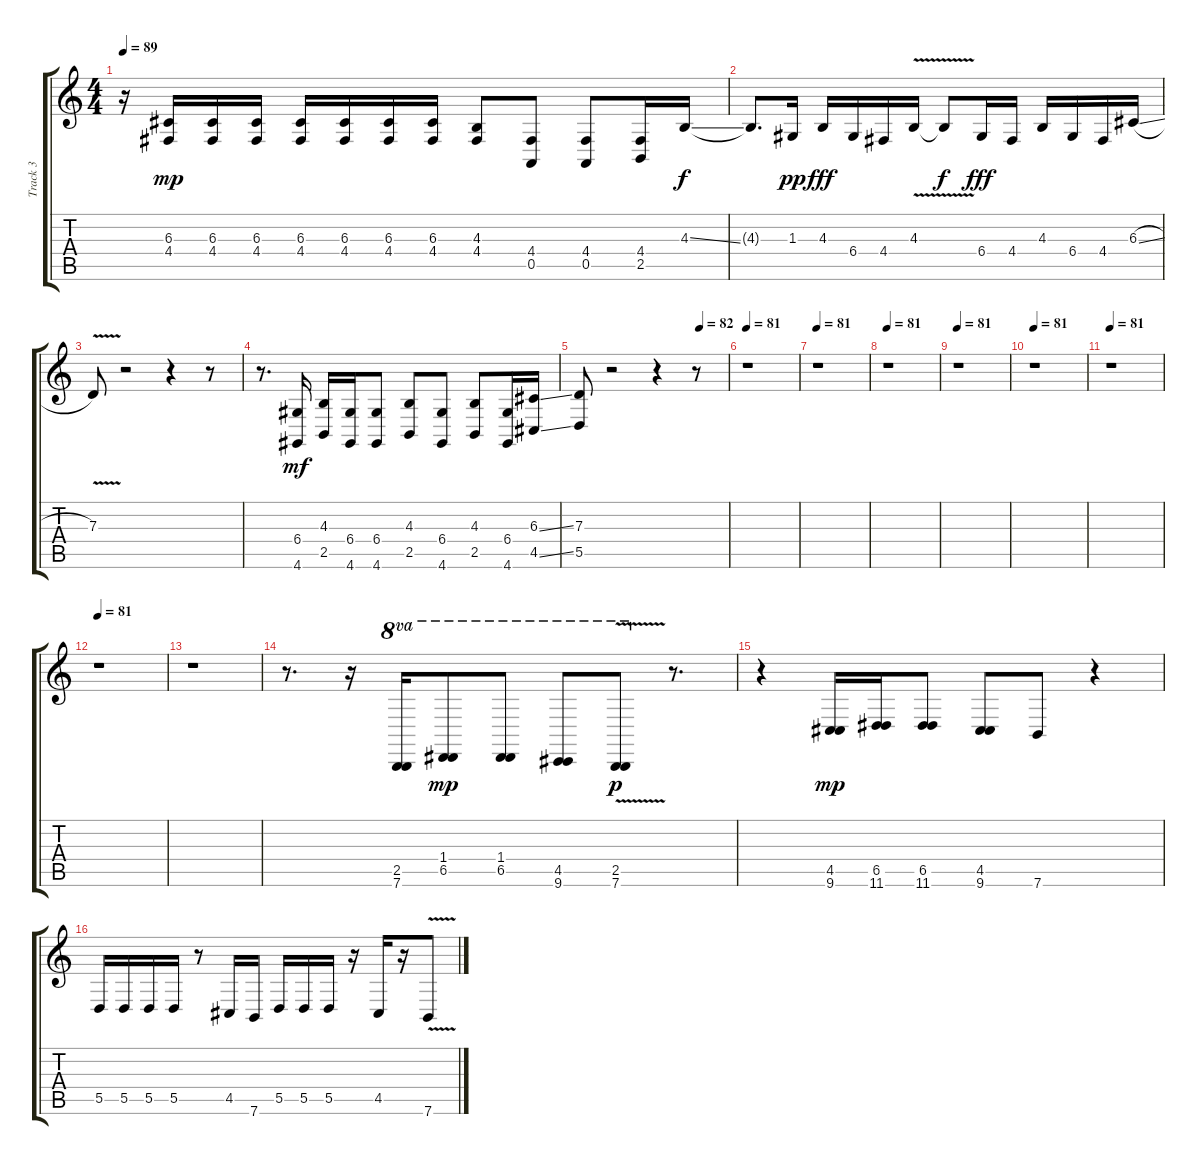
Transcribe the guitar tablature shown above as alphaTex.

\track ("Track 3" "Track 3") {instrument lead6voice}
\staff {score tabs}
\tuning (E4 B3 G3 D3 A2 E2) {hide}
\ts (4 4)
\tempo 89
\clef g2
\ks c
r.16{dy mp} (6.3 4.4).16 (6.3 4.4).16 (6.3 4.4).16 (6.3 4.4).16 (6.3 4.4).16 (6.3 4.4).16 (6.3 4.4).16 (4.3 4.4).8 (4.4 0.5).8 (4.4 0.5).8 (4.4 2.5).16 4.3{ss}.16{dy f} |
4.3{t}.8{d} 1.3.16{dy pp} 4.3.16{dy fff volume 14} 6.4.16 4.4.16 4.3{v}.16 4.3{t}.8{dy f} 6.4.16{dy fff} 4.4.16 4.3.16 6.4.16 4.4.16 6.3{sl}.16 |
7.3{v}.8 r.2 r.4 r.8 |
r.8{d} (6.4 4.6).16{dy mf} (4.3 2.5).16 (6.4 4.6).16 (6.4 4.6).8 (4.3 2.5).8 (6.4 4.6).8 (4.3 2.5).8 (6.4 4.6).16 (6.3{ss} 4.5{ss}).16 |
\tempo (82 0.8125)
(7.3 5.5).8 r.2 r.4 r.8 |
\tempo 81
r.1 |
\tempo 81
r.1 |
\tempo 81
r.1 |
\tempo 81
r.1 |
\tempo 81
r.1 |
\tempo 81
r.1 |
\tempo 81
r.1 |
r.1 |
r.8{d} r.16 (2.5 7.6).16{ot 8va} (1.4 6.5).8{ot 8va dy mp} (1.4 6.5).8{ot 8va} (4.5 9.6).8{ot 8va} (2.5 7.6{v}).8{ot 8va dy p} r.8{d} |
r.4 (4.5 9.6).16{dy mp} (6.5 11.6).16 (6.5 11.6).8 (4.5 9.6).8 7.6.8 r.4 |
5.5.16 5.5.16 5.5.16 5.5.16 r.8 4.5.16 7.6.16 5.5.16 5.5.16 5.5.16 r.16 4.5.16 r.16 7.6{v}.8{volume 3}
